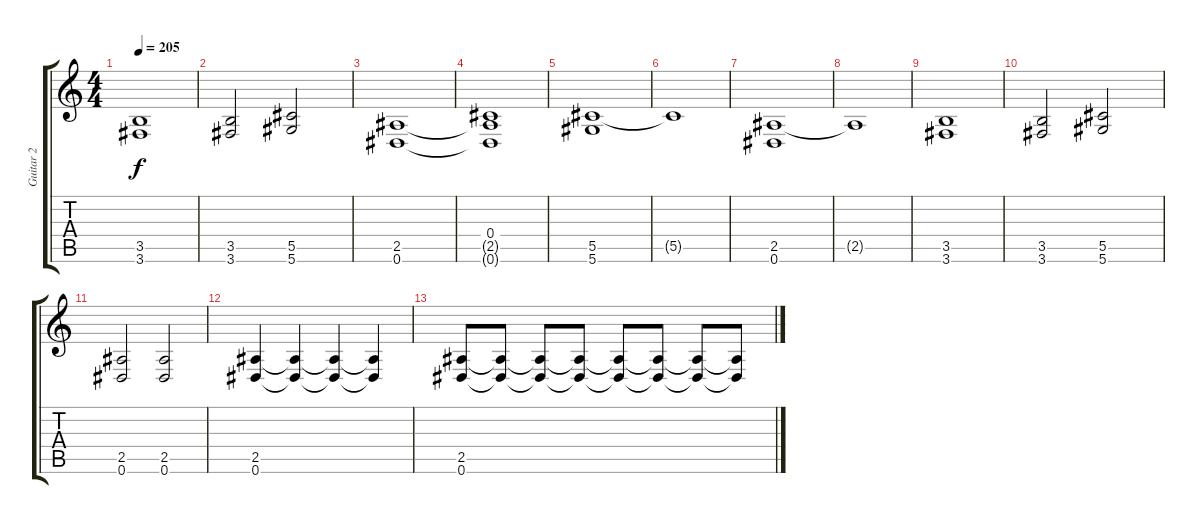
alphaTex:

\track ("Guitar 2" "Guitar 2") {instrument distortionguitar}
\staff {score tabs}
\tuning (Eb4 Bb3 Gb3 Db3 Ab2 Eb2) {hide}
\ts (4 4)
\tempo 205
\clef g2
\ks c
(3.5 3.6).1{dy f} |
(3.5 3.6).2 (5.5 5.6).2 |
(2.5 0.6).1 |
(0.4 2.5{t} 0.6{t}).1 |
(5.5 5.6).1 |
5.5{t}.1 |
(2.5 0.6).1 |
2.5{t}.1 |
(3.5 3.6).1 |
(3.5 3.6).2 (5.5 5.6).2 |
(2.5 0.6).2 (2.5 0.6).2 |
(2.5 0.6).4 (2.5{t} 0.6{t}).4 (2.5{t} 0.6{t}).4 (2.5{t} 0.6{t}).4 |
(2.5 0.6).8 (2.5{t} 0.6{t}).8 (2.5{t} 0.6{t}).8 (2.5{t} 0.6{t}).8 (2.5{t} 0.6{t}).8 (2.5{t} 0.6{t}).8 (2.5{t} 0.6{t}).8 (2.5{t} 0.6{t}).8
